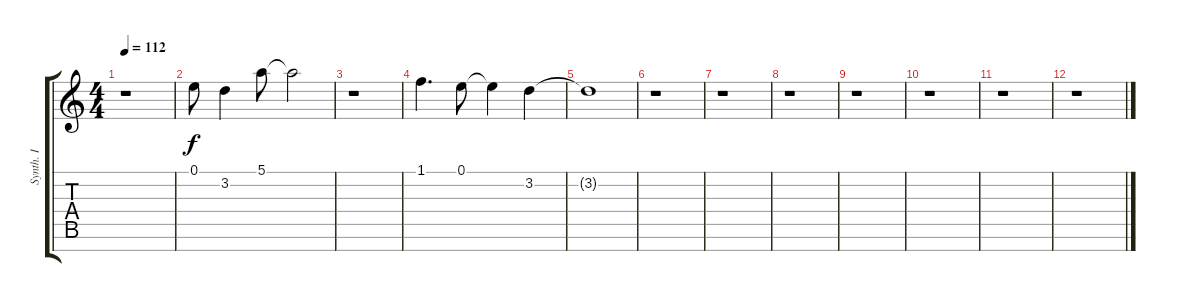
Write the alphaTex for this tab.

\track ("Synth. I" "Synth. I") {instrument fx5brightness}
\staff {score tabs}
\tuning (E5 B4 G4 D4 A3 E3 B2) {hide}
\ts (4 4)
\tempo 112
\clef g2
\ks c
r.1{dy f} |
0.1.8 3.2.4 5.1.8 5.1{t}.2 |
r.1 |
1.1.4{d} 0.1.8 0.1{t}.4 3.2.4 |
3.2{t}.1 |
r.1 |
r.1 |
r.1 |
r.1 |
r.1 |
r.1 |
r.1
